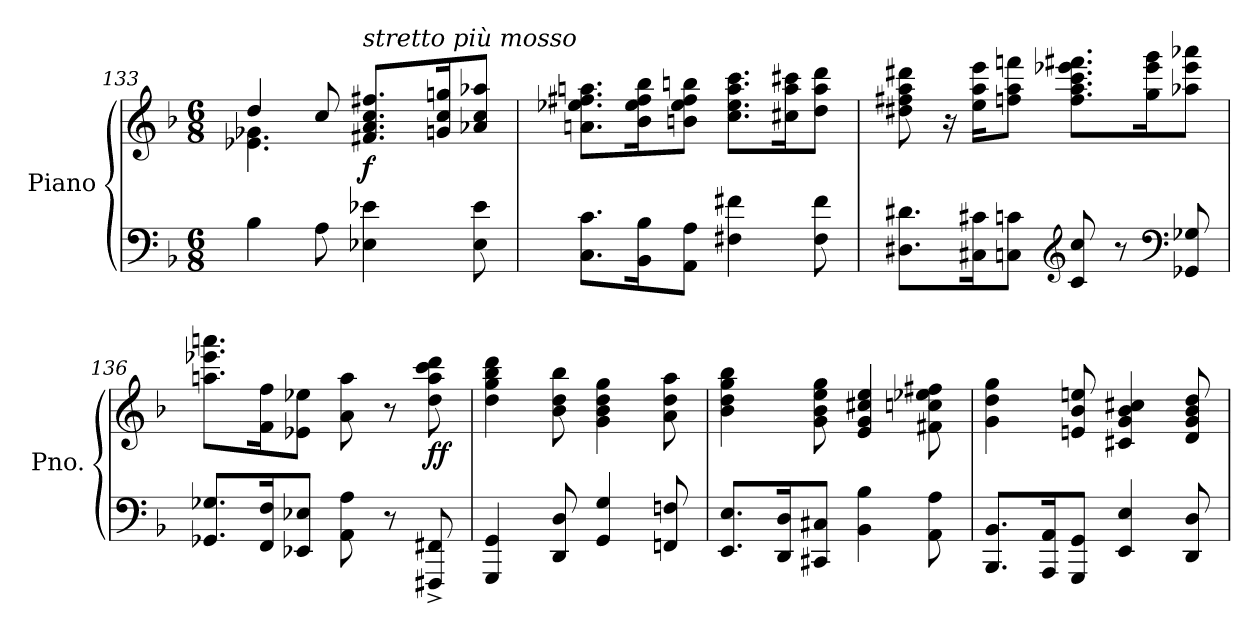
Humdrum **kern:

**kern	**kern	**dynam
*part1	*part1	*part1
*staff2	*staff1	*staff1/2
*I"Piano	*	*
*I'Pno.	*	*
!!LO:LB:g=z
*clefF4	*clefG2	*
*k[b-]	*k[b-]	*
*M6/8	*M6/8	*
=133	=133	=133
*	*^	*
4B-\	4dd/	4.e-X\ 4.g-X\	.
8A\	8cc/	.	.
!	!LO:TX:a:i:t=stretto più mosso	!	!
!	!	!	!LO:DY:b
4E-X\ 4e-X\	8.f#X/ 8.a/ 8.cc/ 8.ff#X/L	8reyy	f
.	.	4reyy	.
.	16gn/ 16cc/ 16ggn/K	.	.
8E-\ 8e-\	8a-X/ 8cc/ 8aa-X/J	.	.
*	*v	*v	*
=134	=134	=134
8.C\ 8.c\L	8.an\ 8.ee-X\ 8.ff#X\ 8.aan\L	.
16BB-\ 16B-\K	16b-\ 16ee-\ 16ff#\ 16bb-\K	.
8AA\ 8A\J	8bn\ 8ee-\ 8ff#\ 8bbn\J	.
4F#X\ 4f#X\	8.cc\ 8.ee-\ 8.aa\ 8.ccc\L	.
.	16cc#X\ 16aa\ 16ccc#X\K	.
8F#\ 8f#\	8dd\ 8aa\ 8ddd\J	.
=135	=135	=135
8.D#X\ 8.d#X\L	8dd#X\ 8ff#X\ 8aa\ 8ddd#X\	.
.	16r	.
16C#X\ 16c#X\K	16ee\ 16aa\ 16eee\KL	.
8Cn\ 8cn\J	8ffn\ 8aa\ 8fffn\J	.
*clefG2	*	*
8c/ 8cc/	8.ff\ 8.aa\ 8.ccc\ 8.eee-X\ 8.fff#X\L	.
8r	.	.
.	16gg\ 16eee-\ 16ggg\K	.
*clefF4	*	*
8GG-X/ 8G-X/	8aa-X\ 8eee-\ 8aaa-X\J	.
!!LO:PB:g=z
=136	=136	=136
8.GG-X/ 8.G-X/L	8.aan\ 8.eee-X\ 8.aaan\L	.
16FF/ 16F/K	16f\ 16ff\K	.
8EE-X/ 8E-X/J	8e-X\ 8ee-X\J	.
8AA\ 8A\	8a\ 8aa\	.
8r	8r	.
!	!	!LO:DY:b
8FFF#X/^ 8FF#X/^	8dd\ 8aa\ 8ccc\ 8ddd\	ff
=137	=137	=137
4GGG/ 4GG/	4dd\ 4gg\ 4bb-\ 4ddd\	.
8DD/ 8D/	8b-\ 8dd\ 8bb-\	.
4GG/ 4G/	4g\ 4b-\ 4dd\ 4gg\	.
8FFn/ 8Fn/	8a\ 8dd\ 8aa\	.
=138	=138	=138
8.EE/ 8.E/L	4b-\ 4dd\ 4gg\ 4bb-\	.
16DD/ 16D/K	.	.
8CC#X/ 8C#X/J	8g\ 8b-\ 8ee\ 8gg\	.
4BB-\ 4B-\	4e/ 4g/ 4cc#X/ 4ee/	.
8AA\ 8A\	8f#X\ 8ccn\ 8ee-X\ 8ff#X\	.
=139	=139	=139
8.BBB-/ 8.BB-/L	4g\ 4dd\ 4gg\	.
16AAA/ 16AA/K	.	.
8GGG/ 8GG/J	8en/ 8b-/ 8een/	.
4EE/ 4E/	4c#X/ 4g/ 4b-/ 4cc#X/	.
8DD/ 8D/	8d/ 8g/ 8b-/ 8dd/	.
=	=	=
*-	*-	*-
